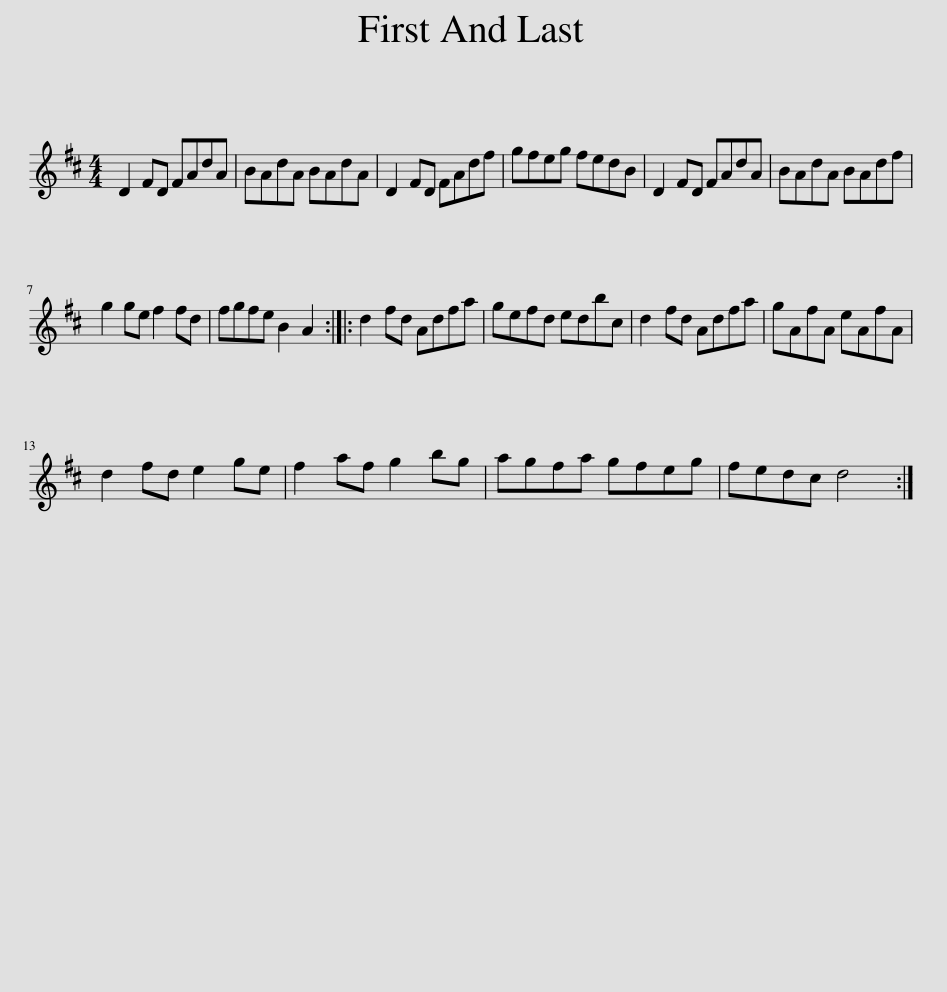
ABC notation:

X:1
L:1/8
M:4/4
I:linebreak $
K:D
V:1 treble
V:1
 D2 FD FAdA | BAdA BAdA | D2 FD FAdf | gfeg fedB | D2 FD FAdA | %5
 BAdA BAdf |$ g2 ge f2 fd | fgfe B2 A2 :: d2 fd Adfa | gefd edbc | %10
 d2 fd Adfa | gAfA eAfA |$ d2 fd e2 ge | f2 af g2 bg | agfa gfeg | %15
 fedc d4 :| %16
